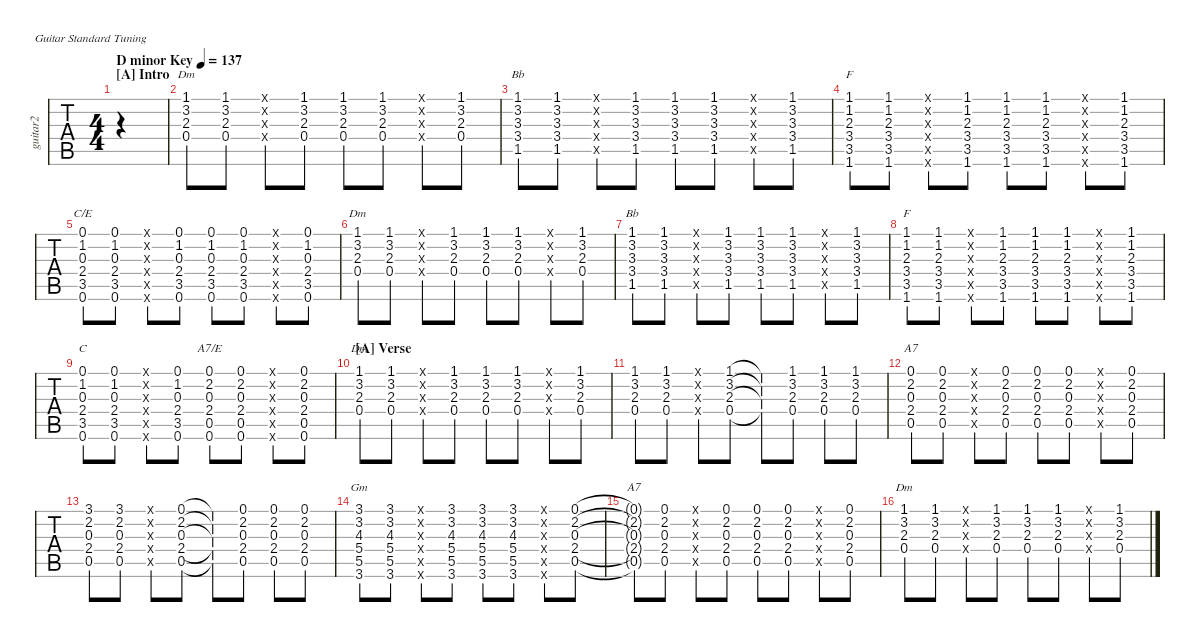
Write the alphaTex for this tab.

\defaultSystemsLayout 4
\hideDynamics
\bracketExtendMode nobrackets
\track ("Guitar2" "guitar2") {defaultSystemsLayout 4 instrument electricguitarclean}
\staff {tabs}
\tuning (E4 B3 G3 D3 A2 E2)
\chord ("Dm" 1 3 2 0 x x) {showdiagram false showfingering false}
\chord ("Bb" 1 3 3 3 1 x) {showdiagram false showfingering false barre 1}
\chord ("F" 1 1 2 3 3 1) {showdiagram false showfingering false barre (1 1)}
\chord ("C/E" 0 1 0 2 3 0) {showdiagram false showfingering false}
\chord ("C" 0 1 0 2 3 0) {showdiagram false showfingering false}
\chord ("A7/E" 0 2 0 2 0 0) {showdiagram false showfingering false}
\chord ("A7" 0 2 0 2 0 x) {showdiagram false showfingering false}
\chord ("Gm" 3 3 4 5 5 3) {showdiagram false showfingering false barre (3 3)}
\ts (4 4)
\section ("A" "Intro")
\tempo (137 "D minor Key")
\clef g2
\ks f
|
(0.4{acc forcenatural} 2.3{acc forcenatural} 3.2{acc forcenatural} 1.1{acc forcenatural}).8{ch "Dm" beam Up} (0.4{acc forcenatural} 2.3{acc forcenatural} 3.2{acc forcenatural} 1.1{acc forcenatural}).8{beam Up} (0.4{x acc forcenatural} 2.3{x acc forcenatural} 3.2{x acc forcenatural} 1.1{x acc forcenatural}).8{beam Up} (0.4{acc forcenatural} 2.3{acc forcenatural} 3.2{acc forcenatural} 1.1{acc forcenatural}).8{beam Up} (0.4{acc forcenatural} 2.3{acc forcenatural} 3.2{acc forcenatural} 1.1{acc forcenatural}).8{beam Up} (0.4{acc forcenatural} 2.3{acc forcenatural} 3.2{acc forcenatural} 1.1{acc forcenatural}).8{beam Up} (0.4{x acc forcenatural} 2.3{x acc forcenatural} 3.2{x acc forcenatural} 1.1{x acc forcenatural}).8{beam Up} (0.4{acc forcenatural} 2.3{acc forcenatural} 3.2{acc forcenatural} 1.1{acc forcenatural}).8{beam Up} |
(1.5{acc b} 3.4{acc forcenatural} 3.3{acc b} 3.2{acc forcenatural} 1.1{acc forcenatural}).8{ch "Bb" beam Up} (1.5{acc b} 3.4{acc forcenatural} 3.3{acc b} 3.2{acc forcenatural} 1.1{acc forcenatural}).8{beam Up} (1.5{x acc b} 3.4{x acc forcenatural} 3.3{x acc b} 3.2{x acc forcenatural} 1.1{x acc forcenatural}).8{beam Up} (1.5{acc b} 3.4{acc forcenatural} 3.3{acc b} 3.2{acc forcenatural} 1.1{acc forcenatural}).8{beam Up} (1.5{acc b} 3.4{acc forcenatural} 3.3{acc b} 3.2{acc forcenatural} 1.1{acc forcenatural}).8{beam Up} (1.5{acc b} 3.4{acc forcenatural} 3.3{acc b} 3.2{acc forcenatural} 1.1{acc forcenatural}).8{beam Up} (1.5{x acc b} 3.4{x acc forcenatural} 3.3{x acc b} 3.2{x acc forcenatural} 1.1{x acc forcenatural}).8{beam Up} (1.5{acc b} 3.4{acc forcenatural} 3.3{acc b} 3.2{acc forcenatural} 1.1{acc forcenatural}).8{beam Up} |
(1.6{acc forcenatural} 3.5{acc forcenatural} 3.4{acc forcenatural} 2.3{acc forcenatural} 1.2{acc forcenatural} 1.1{acc forcenatural}).8{ch "F" beam Up} (1.6{acc forcenatural} 3.5{acc forcenatural} 3.4{acc forcenatural} 2.3{acc forcenatural} 1.2{acc forcenatural} 1.1{acc forcenatural}).8{beam Up} (1.6{x acc forcenatural} 3.5{x acc forcenatural} 3.4{x acc forcenatural} 2.3{x acc forcenatural} 1.2{x acc forcenatural} 1.1{x acc forcenatural}).8{beam Up} (1.6{acc forcenatural} 3.5{acc forcenatural} 3.4{acc forcenatural} 2.3{acc forcenatural} 1.2{acc forcenatural} 1.1{acc forcenatural}).8{beam Up} (1.6{acc forcenatural} 3.5{acc forcenatural} 3.4{acc forcenatural} 2.3{acc forcenatural} 1.2{acc forcenatural} 1.1{acc forcenatural}).8{beam Up} (1.6{acc forcenatural} 3.5{acc forcenatural} 3.4{acc forcenatural} 2.3{acc forcenatural} 1.2{acc forcenatural} 1.1{acc forcenatural}).8{beam Up} (1.6{x acc forcenatural} 3.5{x acc forcenatural} 3.4{x acc forcenatural} 2.3{x acc forcenatural} 1.2{x acc forcenatural} 1.1{x acc forcenatural}).8{beam Up} (1.6{acc forcenatural} 3.5{acc forcenatural} 3.4{acc forcenatural} 2.3{acc forcenatural} 1.2{acc forcenatural} 1.1{acc forcenatural}).8{beam Up} |
(3.5{acc forcenatural} 0.6{acc forcenatural} 2.4{acc forcenatural} 0.3{acc forcenatural} 1.2{acc forcenatural} 0.1{acc forcenatural}).8{ch "C/E" beam Up} (3.5{acc forcenatural} 0.6{acc forcenatural} 2.4{acc forcenatural} 0.3{acc forcenatural} 1.2{acc forcenatural} 0.1{acc forcenatural}).8{beam Up} (3.5{x acc forcenatural} 0.6{x acc forcenatural} 2.4{x acc forcenatural} 0.3{x acc forcenatural} 1.2{x acc forcenatural} 0.1{x acc forcenatural}).8{beam Up} (3.5{acc forcenatural} 0.6{acc forcenatural} 2.4{acc forcenatural} 0.3{acc forcenatural} 1.2{acc forcenatural} 0.1{acc forcenatural}).8{beam Up} (3.5{acc forcenatural} 0.6{acc forcenatural} 2.4{acc forcenatural} 0.3{acc forcenatural} 1.2{acc forcenatural} 0.1{acc forcenatural}).8{beam Up} (3.5{acc forcenatural} 0.6{acc forcenatural} 2.4{acc forcenatural} 0.3{acc forcenatural} 1.2{acc forcenatural} 0.1{acc forcenatural}).8{beam Up} (3.5{x acc forcenatural} 0.6{x acc forcenatural} 2.4{x acc forcenatural} 0.3{x acc forcenatural} 1.2{x acc forcenatural} 0.1{x acc forcenatural}).8{beam Up} (3.5{acc forcenatural} 0.6{acc forcenatural} 2.4{acc forcenatural} 0.3{acc forcenatural} 1.2{acc forcenatural} 0.1{acc forcenatural}).8{beam Up} |
(0.4{acc forcenatural} 2.3{acc forcenatural} 3.2{acc forcenatural} 1.1{acc forcenatural}).8{ch "Dm" beam Up} (0.4{acc forcenatural} 2.3{acc forcenatural} 3.2{acc forcenatural} 1.1{acc forcenatural}).8{beam Up} (0.4{x acc forcenatural} 2.3{x acc forcenatural} 3.2{x acc forcenatural} 1.1{x acc forcenatural}).8{beam Up} (0.4{acc forcenatural} 2.3{acc forcenatural} 3.2{acc forcenatural} 1.1{acc forcenatural}).8{beam Up} (0.4{acc forcenatural} 2.3{acc forcenatural} 3.2{acc forcenatural} 1.1{acc forcenatural}).8{beam Up} (0.4{acc forcenatural} 2.3{acc forcenatural} 3.2{acc forcenatural} 1.1{acc forcenatural}).8{beam Up} (0.4{x acc forcenatural} 2.3{x acc forcenatural} 3.2{x acc forcenatural} 1.1{x acc forcenatural}).8{beam Up} (0.4{acc forcenatural} 2.3{acc forcenatural} 3.2{acc forcenatural} 1.1{acc forcenatural}).8{beam Up} |
(1.5{acc b} 3.4{acc forcenatural} 3.3{acc b} 3.2{acc forcenatural} 1.1{acc forcenatural}).8{ch "Bb" beam Up} (1.5{acc b} 3.4{acc forcenatural} 3.3{acc b} 3.2{acc forcenatural} 1.1{acc forcenatural}).8{beam Up} (1.5{x acc b} 3.4{x acc forcenatural} 3.3{x acc b} 3.2{x acc forcenatural} 1.1{x acc forcenatural}).8{beam Up} (1.5{acc b} 3.4{acc forcenatural} 3.3{acc b} 3.2{acc forcenatural} 1.1{acc forcenatural}).8{beam Up} (1.5{acc b} 3.4{acc forcenatural} 3.3{acc b} 3.2{acc forcenatural} 1.1{acc forcenatural}).8{beam Up} (1.5{acc b} 3.4{acc forcenatural} 3.3{acc b} 3.2{acc forcenatural} 1.1{acc forcenatural}).8{beam Up} (1.5{x acc b} 3.4{x acc forcenatural} 3.3{x acc b} 3.2{x acc forcenatural} 1.1{x acc forcenatural}).8{beam Up} (1.5{acc b} 3.4{acc forcenatural} 3.3{acc b} 3.2{acc forcenatural} 1.1{acc forcenatural}).8{beam Up} |
(1.6{acc forcenatural} 3.5{acc forcenatural} 3.4{acc forcenatural} 2.3{acc forcenatural} 1.2{acc forcenatural} 1.1{acc forcenatural}).8{ch "F" beam Up} (1.6{acc forcenatural} 3.5{acc forcenatural} 3.4{acc forcenatural} 2.3{acc forcenatural} 1.2{acc forcenatural} 1.1{acc forcenatural}).8{beam Up} (1.6{x acc forcenatural} 3.5{x acc forcenatural} 3.4{x acc forcenatural} 2.3{x acc forcenatural} 1.2{x acc forcenatural} 1.1{x acc forcenatural}).8{beam Up} (1.6{acc forcenatural} 3.5{acc forcenatural} 3.4{acc forcenatural} 2.3{acc forcenatural} 1.2{acc forcenatural} 1.1{acc forcenatural}).8{beam Up} (1.6{acc forcenatural} 3.5{acc forcenatural} 3.4{acc forcenatural} 2.3{acc forcenatural} 1.2{acc forcenatural} 1.1{acc forcenatural}).8{beam Up} (1.6{acc forcenatural} 3.5{acc forcenatural} 3.4{acc forcenatural} 2.3{acc forcenatural} 1.2{acc forcenatural} 1.1{acc forcenatural}).8{beam Up} (1.6{x acc forcenatural} 3.5{x acc forcenatural} 3.4{x acc forcenatural} 2.3{x acc forcenatural} 1.2{x acc forcenatural} 1.1{x acc forcenatural}).8{beam Up} (1.6{acc forcenatural} 3.5{acc forcenatural} 3.4{acc forcenatural} 2.3{acc forcenatural} 1.2{acc forcenatural} 1.1{acc forcenatural}).8{beam Up} |
(3.5{acc forcenatural} 0.6{acc forcenatural} 2.4{acc forcenatural} 0.3{acc forcenatural} 1.2{acc forcenatural} 0.1{acc forcenatural}).8{ch "C" beam Up} (3.5{acc forcenatural} 0.6{acc forcenatural} 2.4{acc forcenatural} 0.3{acc forcenatural} 1.2{acc forcenatural} 0.1{acc forcenatural}).8{beam Up} (3.5{x acc forcenatural} 0.6{x acc forcenatural} 2.4{x acc forcenatural} 0.3{x acc forcenatural} 1.2{x acc forcenatural} 0.1{x acc forcenatural}).8{beam Up} (3.5{acc forcenatural} 0.6{acc forcenatural} 2.4{acc forcenatural} 0.3{acc forcenatural} 1.2{acc forcenatural} 0.1{acc forcenatural}).8{beam Up} (0.5{acc forcenatural} 2.2{acc b} 2.4{acc forcenatural} 0.3{acc forcenatural} 0.6{acc forcenatural} 0.1{acc forcenatural}).8{ch "A7/E" beam Up} (0.5{acc forcenatural} 2.2{acc b} 2.4{acc forcenatural} 0.3{acc forcenatural} 0.6{acc forcenatural} 0.1{acc forcenatural}).8{beam Up} (0.5{x acc forcenatural} 2.2{x acc b} 2.4{x acc forcenatural} 0.3{x acc forcenatural} 0.6{x acc forcenatural} 0.1{x acc forcenatural}).8{beam Up} (0.5{acc forcenatural} 2.2{acc b} 2.4{acc forcenatural} 0.3{acc forcenatural} 0.6{acc forcenatural} 0.1{acc forcenatural}).8{beam Up} |
\section ("A" "Verse")
(0.4{acc forcenatural} 2.3{acc forcenatural} 3.2{acc forcenatural} 1.1{acc forcenatural}).8{ch "Dm" beam Up} (0.4{acc forcenatural} 2.3{acc forcenatural} 3.2{acc forcenatural} 1.1{acc forcenatural}).8{beam Up} (0.4{x acc forcenatural} 2.3{x acc forcenatural} 3.2{x acc forcenatural} 1.1{x acc forcenatural}).8{beam Up} (0.4{acc forcenatural} 2.3{acc forcenatural} 3.2{acc forcenatural} 1.1{acc forcenatural}).8{beam Up} (0.4{acc forcenatural} 2.3{acc forcenatural} 3.2{acc forcenatural} 1.1{acc forcenatural}).8{beam Up} (0.4{acc forcenatural} 2.3{acc forcenatural} 3.2{acc forcenatural} 1.1{acc forcenatural}).8{beam Up} (0.4{x acc forcenatural} 2.3{x acc forcenatural} 3.2{x acc forcenatural} 1.1{x acc forcenatural}).8{beam Up} (0.4{acc forcenatural} 2.3{acc forcenatural} 3.2{acc forcenatural} 1.1{acc forcenatural}).8{beam Up} |
(0.4{acc forcenatural} 2.3{acc forcenatural} 3.2{acc forcenatural} 1.1{acc forcenatural}).8{beam Up} (0.4{acc forcenatural} 2.3{acc forcenatural} 3.2{acc forcenatural} 1.1{acc forcenatural}).8{beam Up} (0.4{x acc forcenatural} 2.3{x acc forcenatural} 3.2{x acc forcenatural} 1.1{x acc forcenatural}).8{beam Up} (0.4{acc forcenatural} 2.3{acc forcenatural} 3.2{acc forcenatural} 1.1{acc forcenatural}).8{beam Up} (0.4{t acc forcenatural} 2.3{t acc forcenatural} 3.2{t acc forcenatural} 1.1{t acc forcenatural}).8{beam Up} (0.4{acc forcenatural} 2.3{acc forcenatural} 3.2{acc forcenatural} 1.1{acc forcenatural}).8{beam Up} (0.4{acc forcenatural} 2.3{acc forcenatural} 3.2{acc forcenatural} 1.1{acc forcenatural}).8{beam Up} (0.4{acc forcenatural} 2.3{acc forcenatural} 3.2{acc forcenatural} 1.1{acc forcenatural}).8{beam Up} |
(0.5{acc forcenatural} 2.4{acc forcenatural} 0.3{acc forcenatural} 2.2{acc b} 0.1{acc forcenatural}).8{ch "A7" beam Up} (0.5{acc forcenatural} 2.4{acc forcenatural} 0.3{acc forcenatural} 2.2{acc b} 0.1{acc forcenatural}).8{beam Up} (0.5{x acc forcenatural} 2.4{x acc forcenatural} 0.3{x acc forcenatural} 2.2{x acc b} 0.1{x acc forcenatural}).8{beam Up} (0.5{acc forcenatural} 2.4{acc forcenatural} 0.3{acc forcenatural} 2.2{acc b} 0.1{acc forcenatural}).8{beam Up} (0.5{acc forcenatural} 2.4{acc forcenatural} 0.3{acc forcenatural} 2.2{acc b} 0.1{acc forcenatural}).8{beam Up} (0.5{acc forcenatural} 2.4{acc forcenatural} 0.3{acc forcenatural} 2.2{acc b} 0.1{acc forcenatural}).8{beam Up} (0.5{x acc forcenatural} 2.4{x acc forcenatural} 0.3{x acc forcenatural} 2.2{x acc b} 0.1{x acc forcenatural}).8{beam Up} (0.5{acc forcenatural} 2.4{acc forcenatural} 0.3{acc forcenatural} 2.2{acc b} 0.1{acc forcenatural}).8{beam Up} |
(0.5{acc forcenatural} 2.4{acc forcenatural} 0.3{acc forcenatural} 2.2{acc b} 3.1{acc forcenatural}).8{beam Up} (0.5{acc forcenatural} 2.4{acc forcenatural} 0.3{acc forcenatural} 2.2{acc b} 3.1{acc forcenatural}).8{beam Up} (0.5{x acc forcenatural} 2.4{x acc forcenatural} 0.3{x acc forcenatural} 2.2{x acc b} 3.1{x acc forcenatural}).8{beam Up} (0.5{acc forcenatural} 2.4{acc forcenatural} 0.3{acc forcenatural} 2.2{acc b} 0.1{acc forcenatural}).8{beam Up} (0.5{t acc forcenatural} 2.4{t acc forcenatural} 0.3{t acc forcenatural} 2.2{t acc b} 0.1{t acc forcenatural}).8{beam Up} (0.5{acc forcenatural} 2.4{acc forcenatural} 0.3{acc forcenatural} 2.2{acc b} 0.1{acc forcenatural}).8{beam Up} (0.5{acc forcenatural} 2.4{acc forcenatural} 0.3{acc forcenatural} 2.2{acc b} 0.1{acc forcenatural}).8{beam Up} (0.5{acc forcenatural} 2.4{acc forcenatural} 0.3{acc forcenatural} 2.2{acc b} 0.1{acc forcenatural}).8{beam Up} |
(5.5{acc forcenatural} 5.4{acc forcenatural} 4.3{acc forcenatural} 3.2{acc forcenatural} 3.1{acc forcenatural} 3.6{acc forcenatural}).8{ch "Gm" beam Up} (5.5{acc forcenatural} 5.4{acc forcenatural} 4.3{acc forcenatural} 3.2{acc forcenatural} 3.1{acc forcenatural} 3.6{acc forcenatural}).8{beam Up} (5.5{x acc forcenatural} 5.4{x acc forcenatural} 4.3{x acc forcenatural} 3.2{x acc forcenatural} 3.1{x acc forcenatural} 3.6{x acc forcenatural}).8{beam Up} (5.5{acc forcenatural} 5.4{acc forcenatural} 4.3{acc forcenatural} 3.2{acc forcenatural} 3.1{acc forcenatural} 3.6{acc forcenatural}).8{beam Up} (5.5{acc forcenatural} 5.4{acc forcenatural} 4.3{acc forcenatural} 3.2{acc forcenatural} 3.1{acc forcenatural} 3.6{acc forcenatural}).8{beam Up} (5.5{acc forcenatural} 5.4{acc forcenatural} 4.3{acc forcenatural} 3.2{acc forcenatural} 3.1{acc forcenatural} 3.6{acc forcenatural}).8{beam Up} (5.5{x acc forcenatural} 5.4{x acc forcenatural} 4.3{x acc forcenatural} 3.2{x acc forcenatural} 3.1{x acc forcenatural} 3.6{x acc forcenatural}).8{beam Up} (0.5{acc forcenatural} 2.4{acc forcenatural} 0.3{acc forcenatural} 2.2{acc b} 0.1{acc forcenatural}).8{beam Up} |
(0.5{t acc forcenatural} 2.4{t acc forcenatural} 0.3{t acc forcenatural} 2.2{t acc b} 0.1{t acc forcenatural}).8{ch "A7" beam Up} (0.5{acc forcenatural} 2.4{acc forcenatural} 0.3{acc forcenatural} 2.2{acc b} 0.1{acc forcenatural}).8{beam Up} (0.5{x acc forcenatural} 2.4{x acc forcenatural} 0.3{x acc forcenatural} 2.2{x acc b} 0.1{x acc forcenatural}).8{beam Up} (0.5{acc forcenatural} 2.4{acc forcenatural} 0.3{acc forcenatural} 2.2{acc b} 0.1{acc forcenatural}).8{beam Up} (0.5{acc forcenatural} 2.4{acc forcenatural} 0.3{acc forcenatural} 2.2{acc b} 0.1{acc forcenatural}).8{beam Up} (0.5{acc forcenatural} 2.4{acc forcenatural} 0.3{acc forcenatural} 2.2{acc b} 0.1{acc forcenatural}).8{beam Up} (0.5{x acc forcenatural} 2.4{x acc forcenatural} 0.3{x acc forcenatural} 2.2{x acc b} 0.1{x acc forcenatural}).8{beam Up} (0.5{acc forcenatural} 2.4{acc forcenatural} 0.3{acc forcenatural} 2.2{acc b} 0.1{acc forcenatural}).8{beam Up} |
(0.4{acc forcenatural} 2.3{acc forcenatural} 3.2{acc forcenatural} 1.1{acc forcenatural}).8{ch "Dm" beam Up} (0.4{acc forcenatural} 2.3{acc forcenatural} 3.2{acc forcenatural} 1.1{acc forcenatural}).8{beam Up} (0.4{x acc forcenatural} 2.3{x acc forcenatural} 3.2{x acc forcenatural} 1.1{x acc forcenatural}).8{beam Up} (0.4{acc forcenatural} 2.3{acc forcenatural} 3.2{acc forcenatural} 1.1{acc forcenatural}).8{beam Up} (0.4{acc forcenatural} 2.3{acc forcenatural} 3.2{acc forcenatural} 1.1{acc forcenatural}).8{beam Up} (0.4{acc forcenatural} 2.3{acc forcenatural} 3.2{acc forcenatural} 1.1{acc forcenatural}).8{beam Up} (0.4{x acc forcenatural} 2.3{x acc forcenatural} 3.2{x acc forcenatural} 1.1{x acc forcenatural}).8{beam Up} (0.4{acc forcenatural} 2.3{acc forcenatural} 3.2{acc forcenatural} 1.1{acc forcenatural}).8{beam Up}
